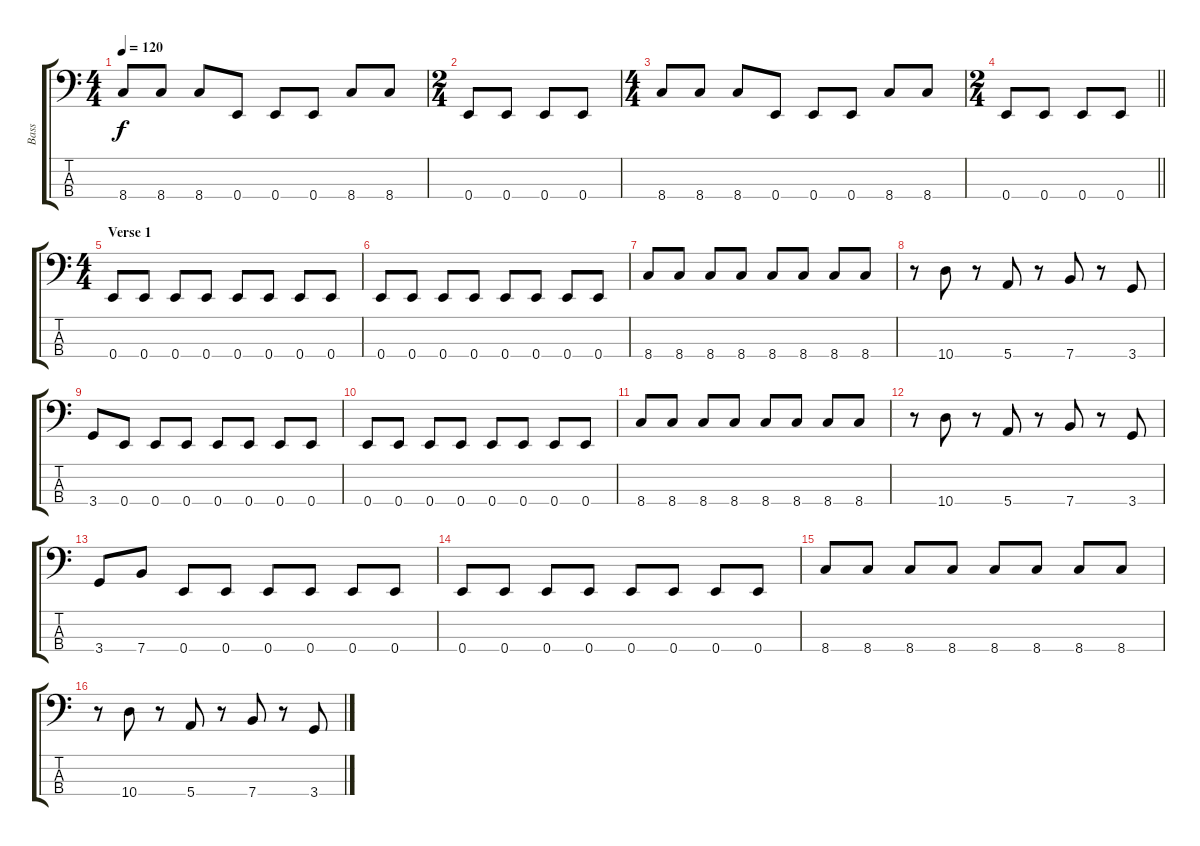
\track ("Bass" "Bass") {instrument electricbasspick}
\staff {score tabs}
\tuning (G2 D2 A1 E1) {hide}
\ts (4 4)
\tempo 120
\clef f4
\ks c
8.4.8{dy f} 8.4.8 8.4.8 0.4.8 0.4.8 0.4.8 8.4.8 8.4.8 |
\ts (2 4)
0.4.8 0.4.8 0.4.8 0.4.8 |
\ts (4 4)
8.4.8 8.4.8 8.4.8 0.4.8 0.4.8 0.4.8 8.4.8 8.4.8 |
\ts (2 4)
\barLineRight lightlight
0.4.8 0.4.8 0.4.8 0.4.8 |
\ts (4 4)
\section ("" "Verse 1")
0.4.8 0.4.8 0.4.8 0.4.8 0.4.8 0.4.8 0.4.8 0.4.8 |
0.4.8 0.4.8 0.4.8 0.4.8 0.4.8 0.4.8 0.4.8 0.4.8 |
8.4.8 8.4.8 8.4.8 8.4.8 8.4.8 8.4.8 8.4.8 8.4.8 |
r.8 10.4.8 r.8 5.4.8 r.8 7.4.8 r.8 3.4.8 |
3.4.8 0.4.8 0.4.8 0.4.8 0.4.8 0.4.8 0.4.8 0.4.8 |
0.4.8 0.4.8 0.4.8 0.4.8 0.4.8 0.4.8 0.4.8 0.4.8 |
8.4.8 8.4.8 8.4.8 8.4.8 8.4.8 8.4.8 8.4.8 8.4.8 |
r.8 10.4.8 r.8 5.4.8 r.8 7.4.8 r.8 3.4.8 |
3.4.8 7.4.8 0.4.8 0.4.8 0.4.8 0.4.8 0.4.8 0.4.8 |
0.4.8 0.4.8 0.4.8 0.4.8 0.4.8 0.4.8 0.4.8 0.4.8 |
8.4.8 8.4.8 8.4.8 8.4.8 8.4.8 8.4.8 8.4.8 8.4.8 |
r.8 10.4.8 r.8 5.4.8 r.8 7.4.8 r.8 3.4.8
